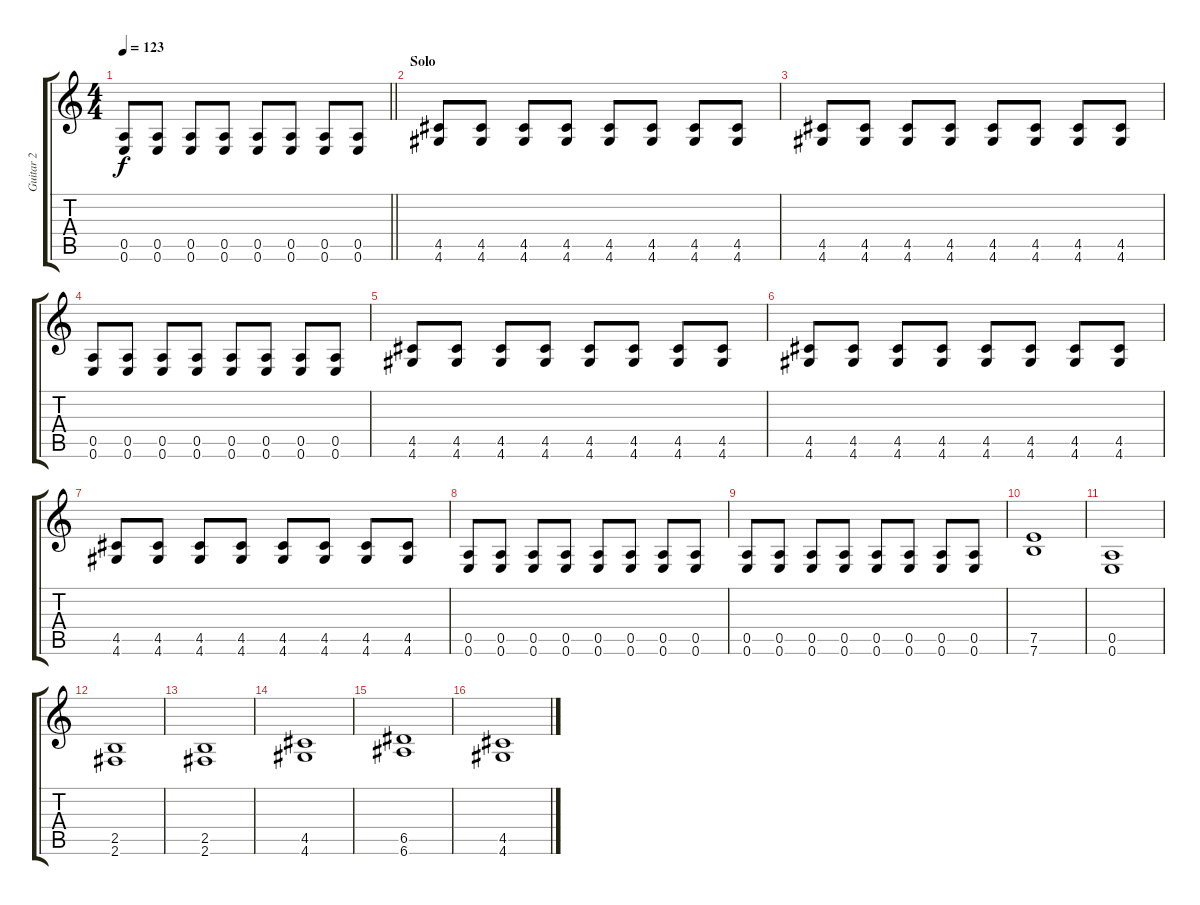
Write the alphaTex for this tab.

\track ("Guitar 2" "Guitar 2") {instrument distortionguitar}
\staff {score tabs}
\tuning (E4 B3 G3 D3 A2 E2) {hide}
\ts (4 4)
\tempo 123
\clef g2
\barLineRight lightlight
\ks c
(0.5 0.6).8{dy f} (0.5 0.6).8 (0.5 0.6).8 (0.5 0.6).8 (0.5 0.6).8 (0.5 0.6).8 (0.5 0.6).8 (0.5 0.6).8 |
\section ("" "Solo")
(4.5 4.6).8 (4.5 4.6).8 (4.5 4.6).8 (4.5 4.6).8 (4.5 4.6).8 (4.5 4.6).8 (4.5 4.6).8 (4.5 4.6).8 |
(4.5 4.6).8 (4.5 4.6).8 (4.5 4.6).8 (4.5 4.6).8 (4.5 4.6).8 (4.5 4.6).8 (4.5 4.6).8 (4.5 4.6).8 |
(0.5 0.6).8 (0.5 0.6).8 (0.5 0.6).8 (0.5 0.6).8 (0.5 0.6).8 (0.5 0.6).8 (0.5 0.6).8 (0.5 0.6).8 |
(4.5 4.6).8 (4.5 4.6).8 (4.5 4.6).8 (4.5 4.6).8 (4.5 4.6).8 (4.5 4.6).8 (4.5 4.6).8 (4.5 4.6).8 |
(4.5 4.6).8 (4.5 4.6).8 (4.5 4.6).8 (4.5 4.6).8 (4.5 4.6).8 (4.5 4.6).8 (4.5 4.6).8 (4.5 4.6).8 |
(4.5 4.6).8 (4.5 4.6).8 (4.5 4.6).8 (4.5 4.6).8 (4.5 4.6).8 (4.5 4.6).8 (4.5 4.6).8 (4.5 4.6).8 |
(0.5 0.6).8 (0.5 0.6).8 (0.5 0.6).8 (0.5 0.6).8 (0.5 0.6).8 (0.5 0.6).8 (0.5 0.6).8 (0.5 0.6).8 |
(0.5 0.6).8 (0.5 0.6).8 (0.5 0.6).8 (0.5 0.6).8 (0.5 0.6).8 (0.5 0.6).8 (0.5 0.6).8 (0.5 0.6).8 |
(7.5 7.6).1 |
(0.5 0.6).1 |
(2.5 2.6).1 |
(2.5 2.6).1 |
(4.5 4.6).1 |
(6.5 6.6).1 |
(4.5 4.6).1
